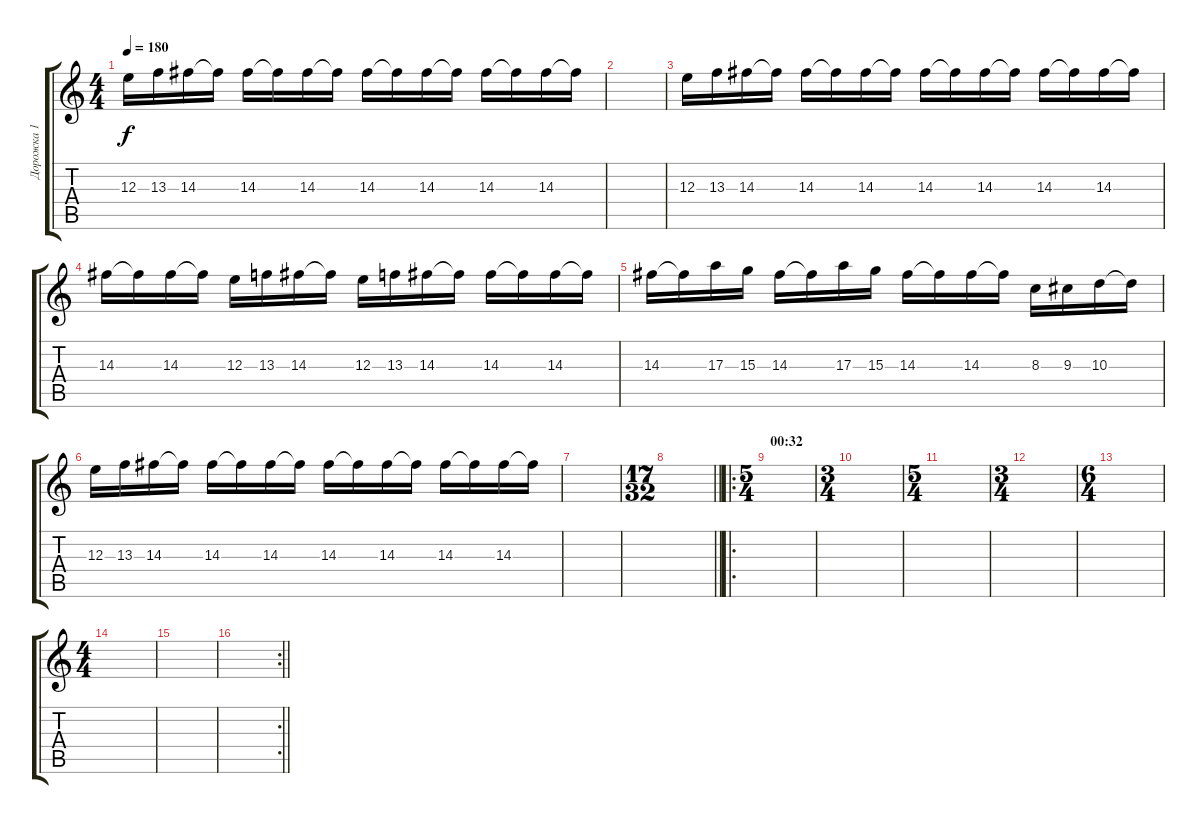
\track ("Дорожка 1" "Дорожка 1") {instrument distortionguitar}
\staff {score tabs}
\tuning (Db4 Ab3 E3 B2 Gb2 Db2) {hide}
\ts (4 4)
\tempo 180
\clef g2
\ks c
12.3.16{dy f} 13.3.16 14.3.16 14.3{t}.16 14.3.16 14.3{t}.16 14.3.16 14.3{t}.16 14.3.16 14.3{t}.16 14.3.16 14.3{t}.16 14.3.16 14.3{t}.16 14.3.16 14.3{t}.16 |
|
12.3.16 13.3.16 14.3.16 14.3{t}.16 14.3.16 14.3{t}.16 14.3.16 14.3{t}.16 14.3.16 14.3{t}.16 14.3.16 14.3{t}.16 14.3.16 14.3{t}.16 14.3.16 14.3{t}.16 |
14.3.16 14.3{t}.16 14.3.16 14.3{t}.16 12.3.16 13.3.16 14.3.16 14.3{t}.16 12.3.16 13.3.16 14.3.16 14.3{t}.16 14.3.16 14.3{t}.16 14.3.16 14.3{t}.16 |
14.3.16 14.3{t}.16 17.3.16 15.3.16 14.3.16 14.3{t}.16 17.3.16 15.3.16 14.3.16 14.3{t}.16 14.3.16 14.3{t}.16 8.3.16 9.3.16 10.3.16 10.3{t}.16 |
12.3.16 13.3.16 14.3.16 14.3{t}.16 14.3.16 14.3{t}.16 14.3.16 14.3{t}.16 14.3.16 14.3{t}.16 14.3.16 14.3{t}.16 14.3.16 14.3{t}.16 14.3.16 14.3{t}.16 |
|
\ts (17 32)
\barLineRight lightlight
|
\ro
\ts (5 4)
\section ("" "00:32")
|
\ts (3 4)
|
\ts (5 4)
|
\ts (3 4)
|
\ts (6 4)
|
\ts (4 4)
|
|
\rc 2
\barLineRight lightlight
